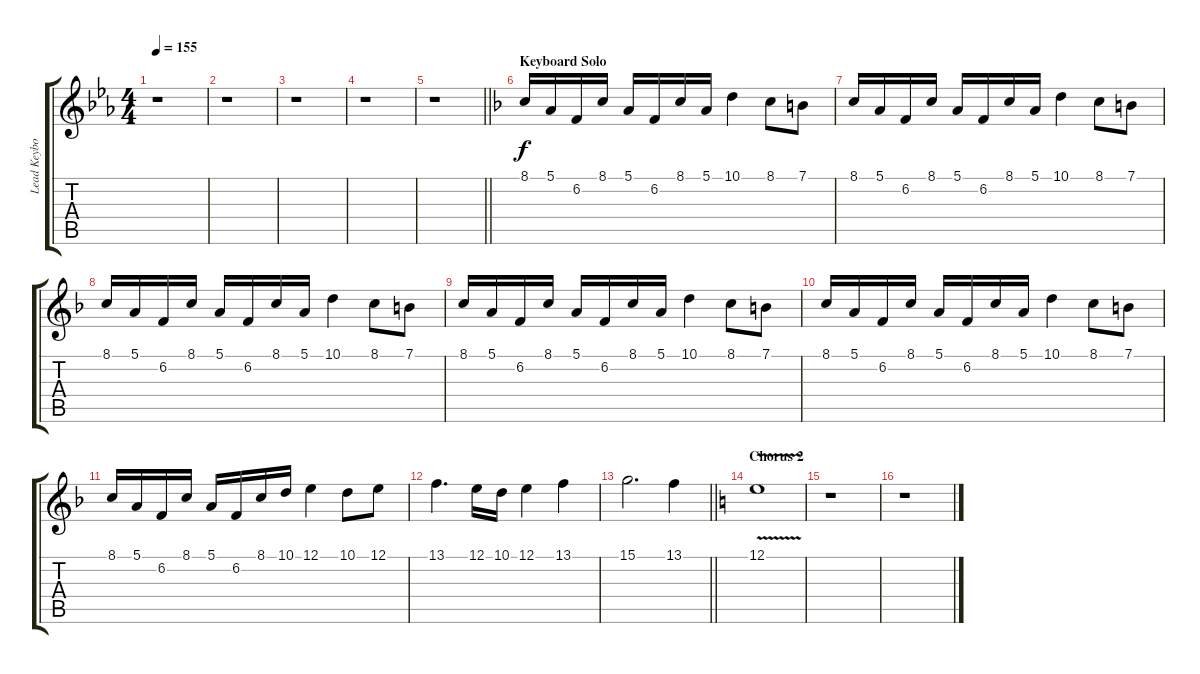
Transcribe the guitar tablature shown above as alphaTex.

\track ("Lead Keyboard: Patrik Västilä" "Lead Keybo") {instrument lead1square}
\staff {score tabs}
\tuning (E4 B3 G3 D3 A2 E2) {hide}
\ts (4 4)
\tempo 155
\clef g2
\ks cminor
r.1{dy f} |
r.1 |
r.1 |
r.1 |
\barLineRight lightlight
r.1 |
\section ("" "Keyboard Solo")
\ks f
8.1.16 5.1.16 6.2.16 8.1.16 5.1.16 6.2.16 8.1.16 5.1.16 10.1.4 8.1.8 7.1.8 |
8.1.16 5.1.16 6.2.16 8.1.16 5.1.16 6.2.16 8.1.16 5.1.16 10.1.4 8.1.8 7.1.8 |
8.1.16 5.1.16 6.2.16 8.1.16 5.1.16 6.2.16 8.1.16 5.1.16 10.1.4 8.1.8 7.1.8 |
8.1.16 5.1.16 6.2.16 8.1.16 5.1.16 6.2.16 8.1.16 5.1.16 10.1.4 8.1.8 7.1.8 |
8.1.16 5.1.16 6.2.16 8.1.16 5.1.16 6.2.16 8.1.16 5.1.16 10.1.4 8.1.8 7.1.8 |
8.1.16 5.1.16 6.2.16 8.1.16 5.1.16 6.2.16 8.1.16 10.1.16 12.1.4 10.1.8 12.1.8 |
13.1.4{d} 12.1.16 10.1.16 12.1.4 13.1.4 |
\barLineRight lightlight
15.1.2{d} 13.1.4 |
\section ("" "Chorus 2")
\ks c
12.1{v}.1 |
r.1 |
r.1
